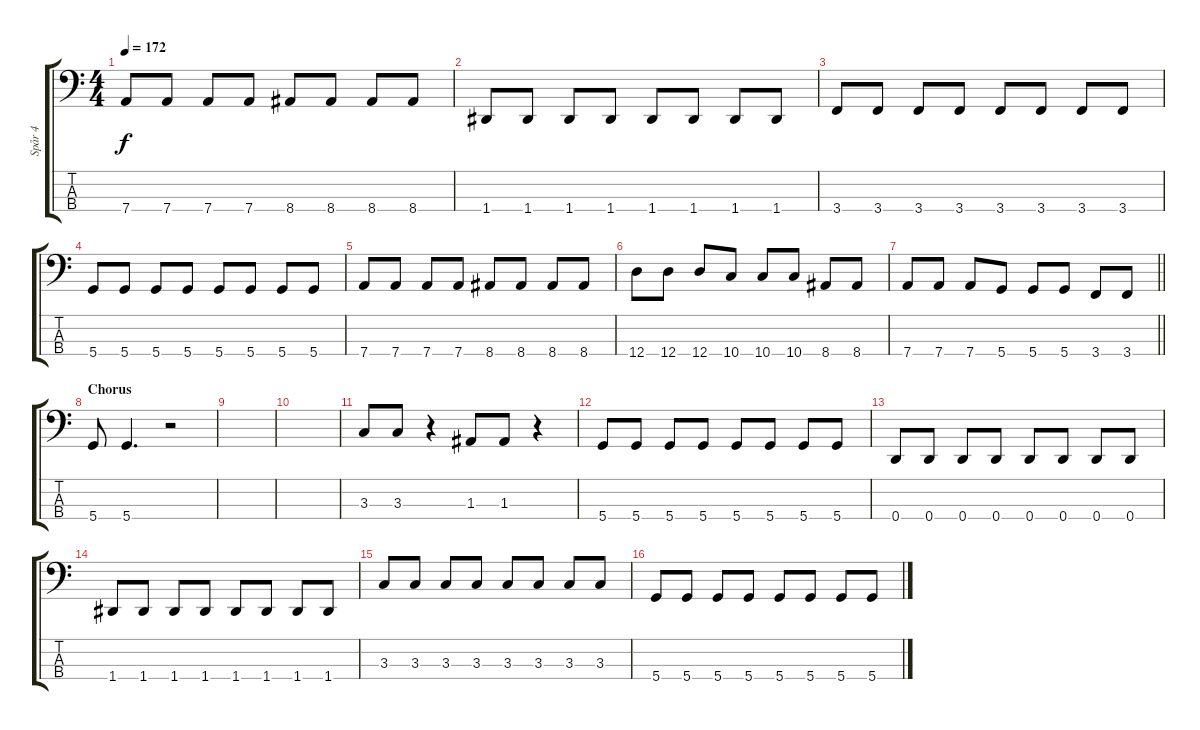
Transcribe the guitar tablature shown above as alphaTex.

\track ("Spår 4" "Spår 4") {instrument electricbassfinger}
\staff {score tabs}
\tuning (G2 D2 A1 D1) {hide}
\ts (4 4)
\tempo 172
\clef f4
\ks c
7.4.8{dy f} 7.4.8 7.4.8 7.4.8 8.4.8 8.4.8 8.4.8 8.4.8 |
1.4.8 1.4.8 1.4.8 1.4.8 1.4.8 1.4.8 1.4.8 1.4.8 |
3.4.8 3.4.8 3.4.8 3.4.8 3.4.8 3.4.8 3.4.8 3.4.8 |
5.4.8 5.4.8 5.4.8 5.4.8 5.4.8 5.4.8 5.4.8 5.4.8 |
7.4.8 7.4.8 7.4.8 7.4.8 8.4.8 8.4.8 8.4.8 8.4.8 |
12.4.8 12.4.8 12.4.8 10.4.8 10.4.8 10.4.8 8.4.8 8.4.8 |
\barLineRight lightlight
7.4.8 7.4.8 7.4.8 5.4.8 5.4.8 5.4.8 3.4.8 3.4.8 |
\section ("" "Chorus")
5.4.8 5.4.4{d} r.2 |
|
|
3.3.8 3.3.8 r.4 1.3.8 1.3.8 r.4 |
5.4.8 5.4.8 5.4.8 5.4.8 5.4.8 5.4.8 5.4.8 5.4.8 |
0.4.8 0.4.8 0.4.8 0.4.8 0.4.8 0.4.8 0.4.8 0.4.8 |
1.4.8 1.4.8 1.4.8 1.4.8 1.4.8 1.4.8 1.4.8 1.4.8 |
3.3.8 3.3.8 3.3.8 3.3.8 3.3.8 3.3.8 3.3.8 3.3.8 |
5.4.8 5.4.8 5.4.8 5.4.8 5.4.8 5.4.8 5.4.8 5.4.8
